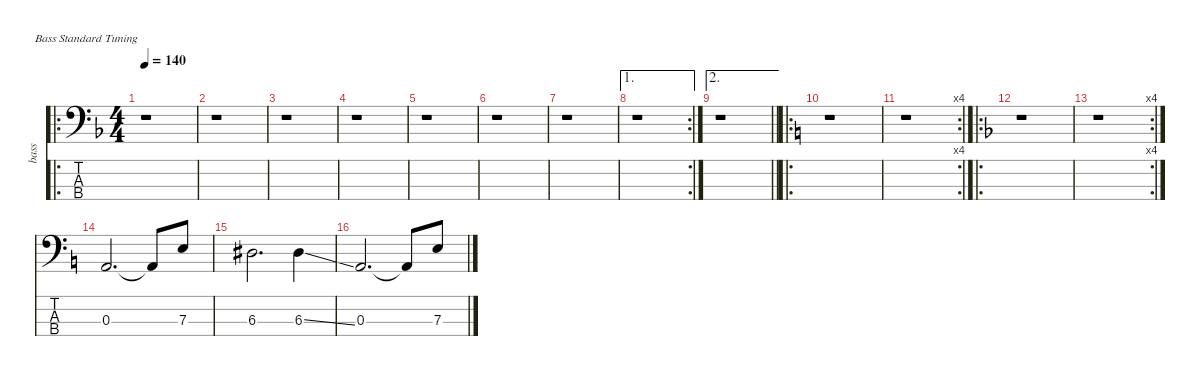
\defaultSystemsLayout 4
\hideDynamics
\bracketExtendMode nobrackets
\otherSystemsTrackNameOrientation horizontal
\track ("Bass" "bass") {defaultSystemsLayout 8 instrument electricbasspick}
\staff {score tabs}
\tuning (G2 D2 A1 E1)
\ro
\ts (4 4)
\beaming (8 2 2 2 2)
\tempo 140
\clef f4
\ks dminor
r.1{dy f instrument electricbasspick beam Down} |
r.1{beam Down} |
r.1{beam Down} |
r.1{beam Down} |
r.1{beam Down} |
r.1{beam Down} |
r.1{beam Down} |
\ae 1
\rc 2
r.1{beam Down} |
\ae 2
\barLineRight lightlight
r.1{beam Down} |
\ro
\ks aminor
r.1{beam Down} |
\rc 4
r.1{beam Down} |
\ro
\ks dminor
r.1{beam Down} |
\rc 4
r.1{beam Down} |
\ks aminor
0.3.2{d beam Up} 0.3{t}.8{beam Up} 7.3.8{beam Up} |
6.3{acc #}.2{d beam Down} 6.3{ss acc #}.4{dy mp beam Down} |
0.3.2{d dy f beam Up} 0.3{t}.8{beam Up} 7.3.8{beam Up}
